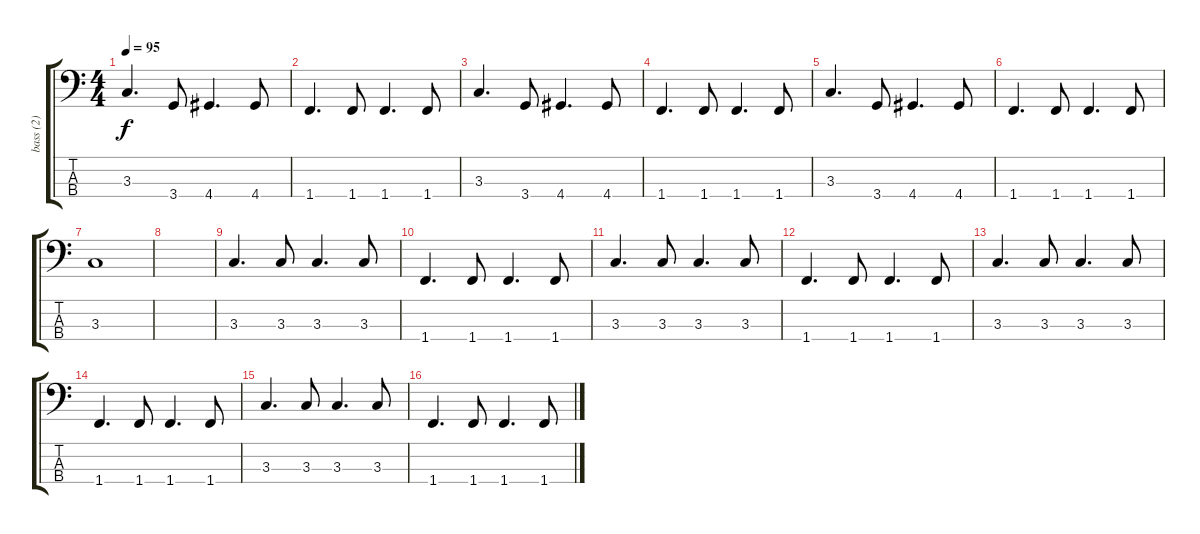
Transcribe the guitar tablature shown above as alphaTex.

\track ("bass (2)" "bass (2)") {instrument electricbassfinger}
\staff {score tabs}
\tuning (G2 D2 A1 E1) {hide}
\ts (4 4)
\tempo 95
\clef f4
\ks c
3.3.4{d dy f} 3.4.8 4.4.4{d} 4.4.8 |
1.4.4{d} 1.4.8 1.4.4{d} 1.4.8 |
3.3.4{d} 3.4.8 4.4.4{d} 4.4.8 |
1.4.4{d} 1.4.8 1.4.4{d} 1.4.8 |
3.3.4{d} 3.4.8 4.4.4{d} 4.4.8 |
1.4.4{d} 1.4.8 1.4.4{d} 1.4.8 |
3.3.1 |
|
3.3.4{d} 3.3.8 3.3.4{d} 3.3.8 |
1.4.4{d} 1.4.8 1.4.4{d} 1.4.8 |
3.3.4{d} 3.3.8 3.3.4{d} 3.3.8 |
1.4.4{d} 1.4.8 1.4.4{d} 1.4.8 |
3.3.4{d} 3.3.8 3.3.4{d} 3.3.8 |
1.4.4{d} 1.4.8 1.4.4{d} 1.4.8 |
3.3.4{d} 3.3.8 3.3.4{d} 3.3.8 |
1.4.4{d} 1.4.8 1.4.4{d} 1.4.8
